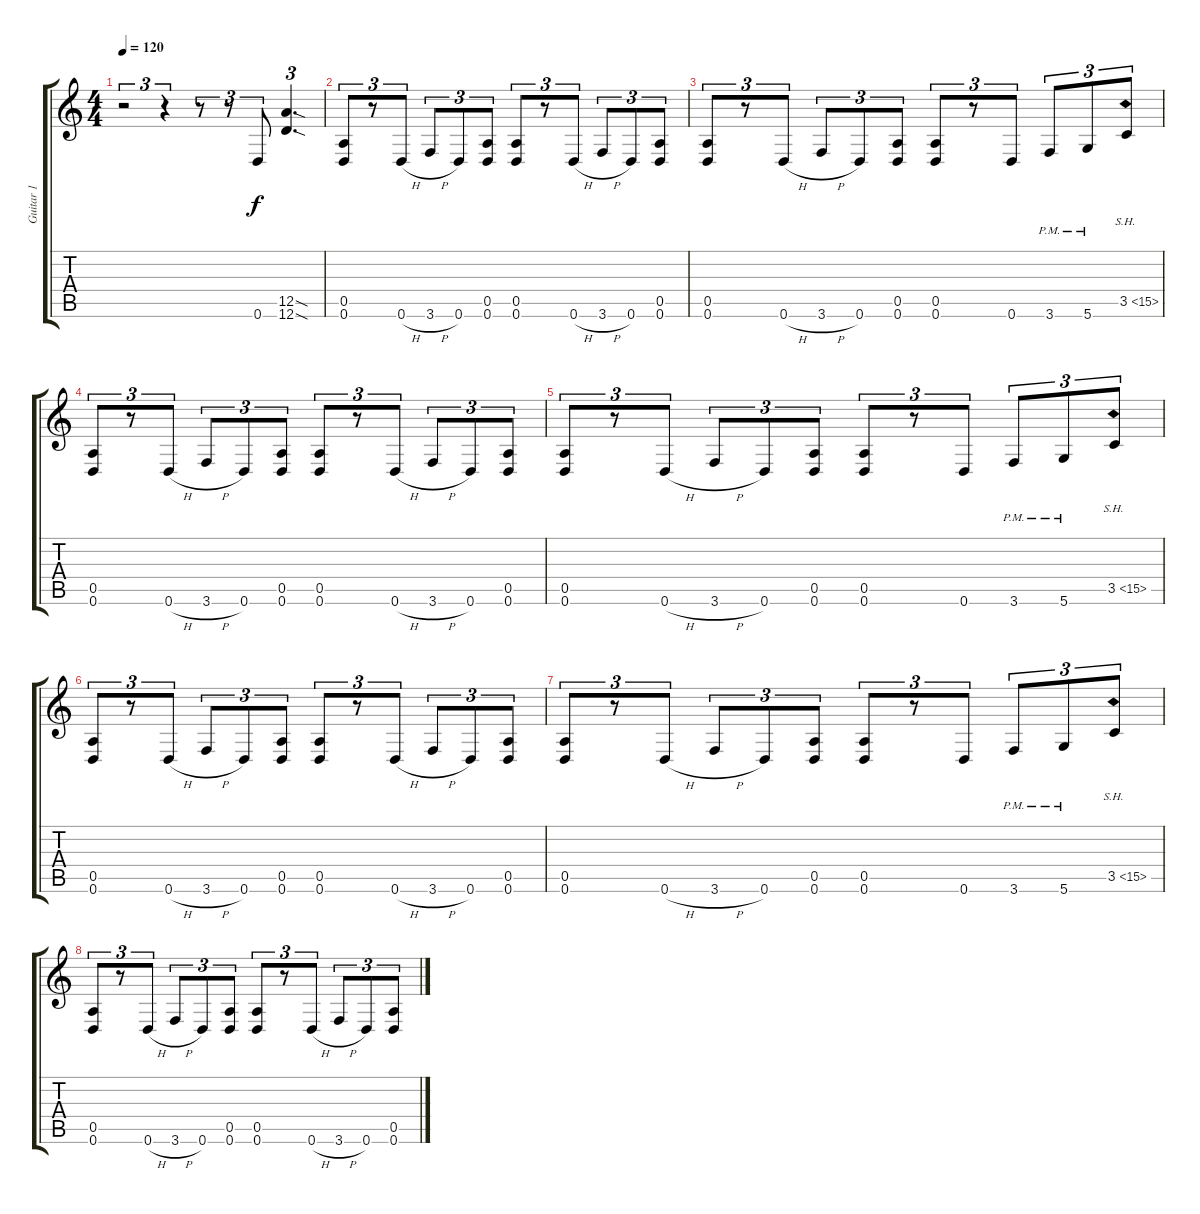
\track ("Guitar 1" "Guitar 1") {instrument distortionguitar}
\staff {score tabs}
\tuning (E4 B3 G3 D3 A2 D2) {hide}
\ts (4 4)
\tempo 120
\clef g2
\ks c
r.2{tu (3 2) dy f} r.4{tu (3 2)} r.8{tu (3 2)} r.8{tu (3 2)} 0.6.8{tu (3 2)} (12.5{sod} 12.6{sod}).4{d tu (3 2)} |
(0.5 0.6).8{tu (3 2)} r.8{tu (3 2)} 0.6{h}.8{tu (3 2)} 3.6{h}.8{tu (3 2)} 0.6.8{tu (3 2)} (0.5 0.6).8{tu (3 2)} (0.5 0.6).8{tu (3 2)} r.8{tu (3 2)} 0.6{h}.8{tu (3 2)} 3.6{h}.8{tu (3 2)} 0.6.8{tu (3 2)} (0.5 0.6).8{tu (3 2)} |
(0.5 0.6).8{tu (3 2)} r.8{tu (3 2)} 0.6{h}.8{tu (3 2)} 3.6{h}.8{tu (3 2)} 0.6.8{tu (3 2)} (0.5 0.6).8{tu (3 2)} (0.5 0.6).8{tu (3 2)} r.8{tu (3 2)} 0.6.8{tu (3 2)} 3.6{pm}.8{tu (3 2)} 5.6{pm}.8{tu (3 2)} 3.5{sh 12}.8{tu (3 2)} |
(0.5 0.6).8{tu (3 2)} r.8{tu (3 2)} 0.6{h}.8{tu (3 2)} 3.6{h}.8{tu (3 2)} 0.6.8{tu (3 2)} (0.5 0.6).8{tu (3 2)} (0.5 0.6).8{tu (3 2)} r.8{tu (3 2)} 0.6{h}.8{tu (3 2)} 3.6{h}.8{tu (3 2)} 0.6.8{tu (3 2)} (0.5 0.6).8{tu (3 2)} |
(0.5 0.6).8{tu (3 2)} r.8{tu (3 2)} 0.6{h}.8{tu (3 2)} 3.6{h}.8{tu (3 2)} 0.6.8{tu (3 2)} (0.5 0.6).8{tu (3 2)} (0.5 0.6).8{tu (3 2)} r.8{tu (3 2)} 0.6.8{tu (3 2)} 3.6{pm}.8{tu (3 2)} 5.6{pm}.8{tu (3 2)} 3.5{sh 12}.8{tu (3 2)} |
(0.5 0.6).8{tu (3 2)} r.8{tu (3 2)} 0.6{h}.8{tu (3 2)} 3.6{h}.8{tu (3 2)} 0.6.8{tu (3 2)} (0.5 0.6).8{tu (3 2)} (0.5 0.6).8{tu (3 2)} r.8{tu (3 2)} 0.6{h}.8{tu (3 2)} 3.6{h}.8{tu (3 2)} 0.6.8{tu (3 2)} (0.5 0.6).8{tu (3 2)} |
(0.5 0.6).8{tu (3 2)} r.8{tu (3 2)} 0.6{h}.8{tu (3 2)} 3.6{h}.8{tu (3 2)} 0.6.8{tu (3 2)} (0.5 0.6).8{tu (3 2)} (0.5 0.6).8{tu (3 2)} r.8{tu (3 2)} 0.6.8{tu (3 2)} 3.6{pm}.8{tu (3 2)} 5.6{pm}.8{tu (3 2)} 3.5{sh 12}.8{tu (3 2)} |
(0.5 0.6).8{tu (3 2)} r.8{tu (3 2)} 0.6{h}.8{tu (3 2)} 3.6{h}.8{tu (3 2)} 0.6.8{tu (3 2)} (0.5 0.6).8{tu (3 2)} (0.5 0.6).8{tu (3 2)} r.8{tu (3 2)} 0.6{h}.8{tu (3 2)} 3.6{h}.8{tu (3 2)} 0.6.8{tu (3 2)} (0.5 0.6).8{tu (3 2)}
